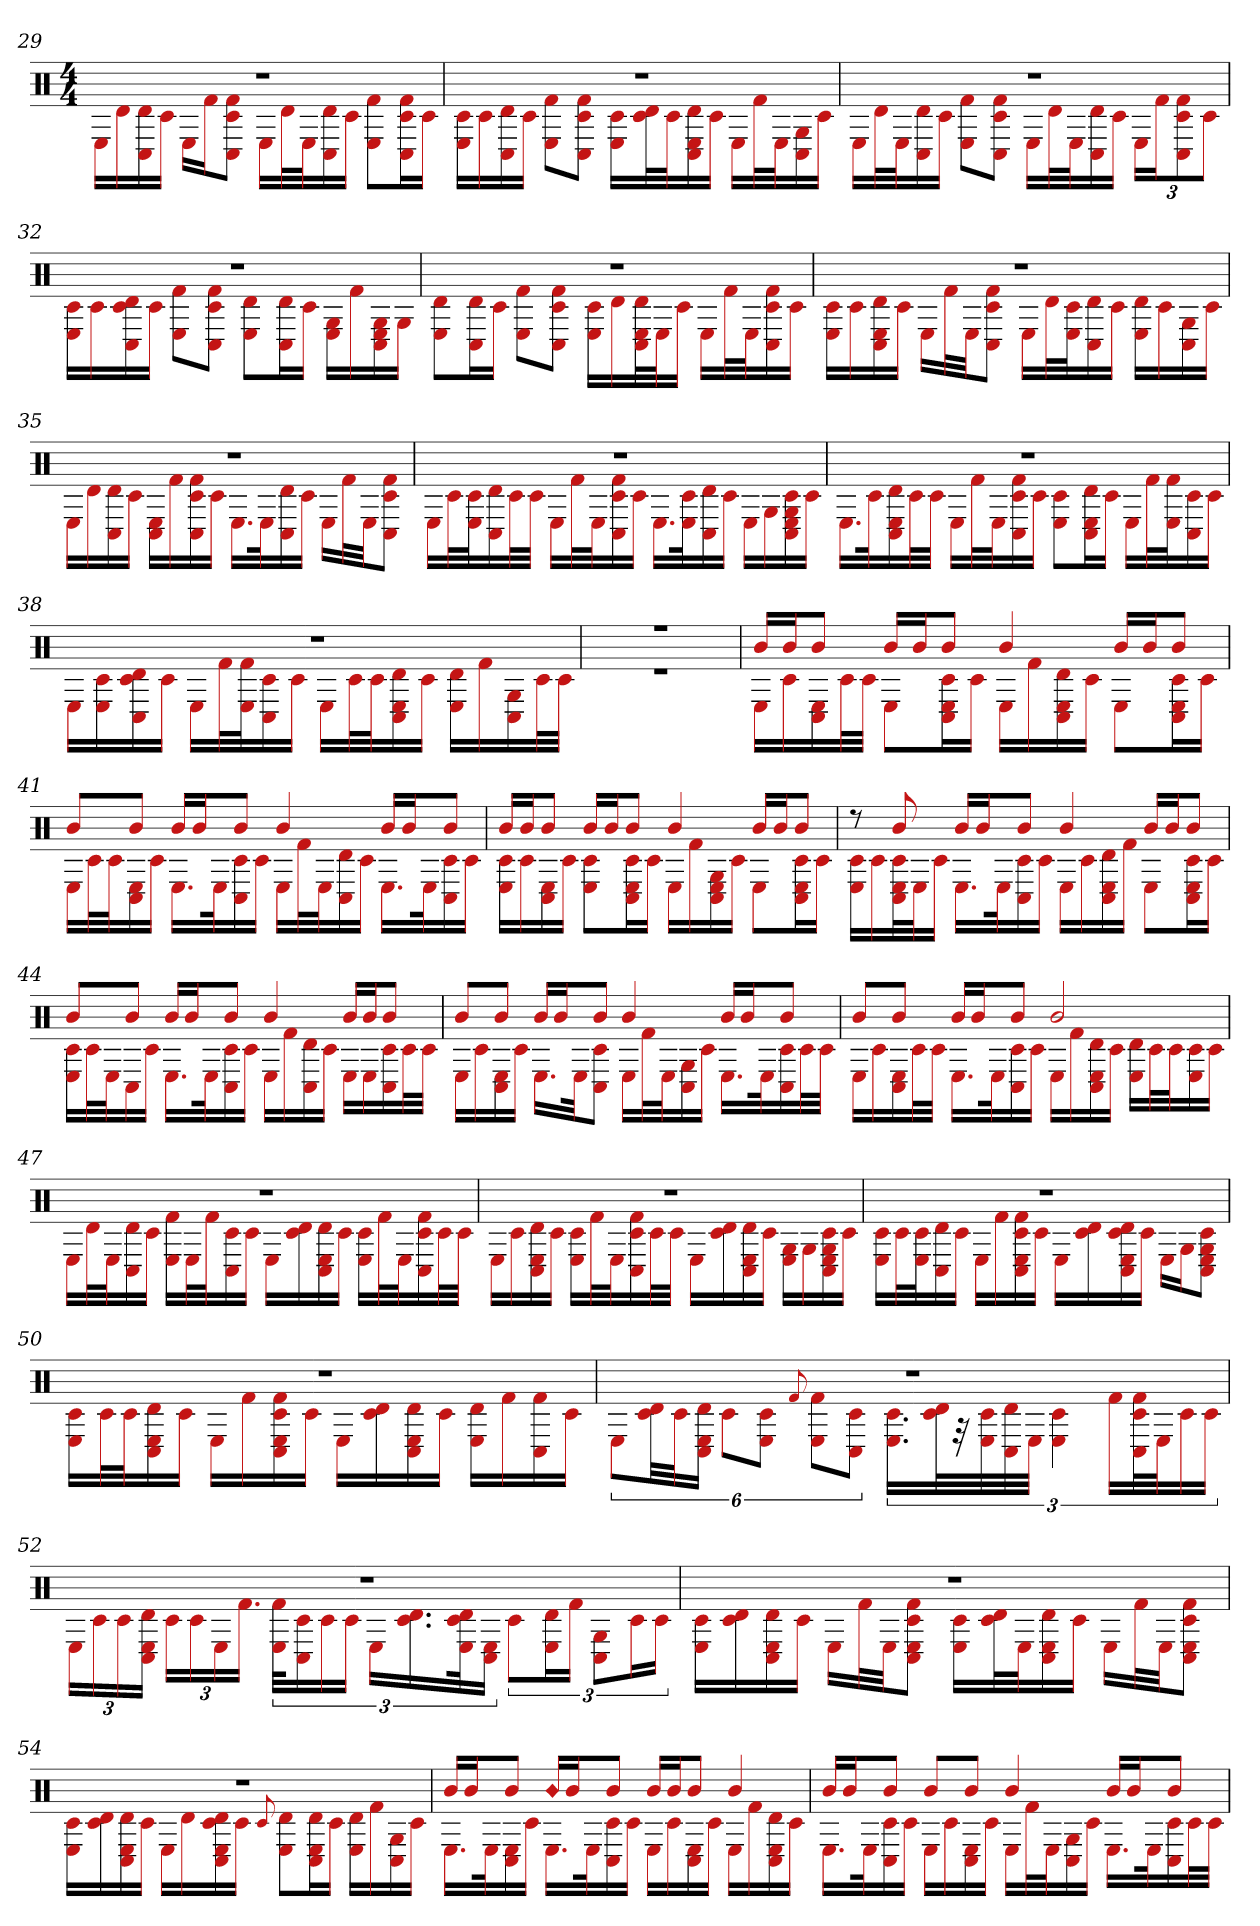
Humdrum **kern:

**kern
*part1
*staff1
*clefX
*k[]
*M4/4
=29
*^
1r	16ELL
.	16d
.	16d 16C#
.	16c#JJ
.	16ELL
.	16f#J
.	8C# 8f# 8c#J
.	16ELL
.	32dL
.	32EJ
.	16C# 16d
.	16c#JJ
.	8E 8f#L
.	16f# 16C# 16c#L
.	16c#JJ
=30	=30
1r	16c# 16ELL
.	16c#
.	16d 16C#
.	16c#JJ
.	8E 8f#L
.	8f# 8C# 8c#J
.	16c# 16ELL
.	32c# 32dL
.	32c#J
.	16C# 16d 16E
.	16c#JJ
.	16ELL
.	32f#L
.	32EJ
.	16G 16C#
.	16c#JJ
=31	=31
1r	16ELL
.	32dL
.	32EJ
.	16C# 16d
.	16c#JJ
.	8E 8f#L
.	8C# 8f# 8c#J
.	16ELL
.	32dL
.	32EJ
.	16d 16C#
.	16c#JJ
.	24ELL
.	24f#J
.	12f# 12C# 12c#
.	12c#J
=32	=32
1r	16c# 16ELL
.	16c#
.	16c# 16d 16C#
.	16c#JJ
.	8E 8f#L
.	8f# 8C# 8c#J
.	8E 8dL
.	16d 16C#L
.	16c#JJ
.	16E 16GLL
.	16f#
.	16E 16C# 16G
.	16GJJ
=33	=33
1r	8E 8dL
.	16C# 16dL
.	16c#JJ
.	8E 8f#L
.	8f# 8C# 8c#J
.	16c# 16ELL
.	16d
.	32E 32C# 32dL
.	32EJ
.	16c#JJ
.	16ELL
.	32f#L
.	32EJ
.	16f# 16C# 16c#
.	16c#JJ
=34	=34
1r	16c# 16ELL
.	16c#
.	16d 16C# 16E
.	16c#JJ
.	16ELL
.	32f#L
.	32EJJ
.	8f# 8C# 8c#J
.	16ELL
.	32dL
.	32c# 32EJ
.	16C# 16d
.	16c#JJ
.	16E 16dLL
.	16c#
.	16G 16C#
.	16c#JJ
=35	=35
1r	16ELL
.	16d
.	16d 16C#
.	16c#JJ
.	16E 16C#LL
.	16f#
.	16f# 16c# 16C#
.	16c#JJ
.	16.ELL
.	32Ek
.	16d 16C#
.	16c#JJ
.	16ELL
.	32f#L
.	32EJJ
.	8f# 8C# 8c#J
=36	=36
1r	16ELL
.	32c#L
.	32E 32c#J
.	16C# 16d
.	32c#L
.	32c#JJJ
.	16ELL
.	32f#L
.	32EJ
.	16f# 16C# 16c#
.	16c#JJ
.	16.ELL
.	32c# 32Ek
.	16d 16C#
.	16c#JJ
.	16ELL
.	16G
.	16E 16G 16C# 16c#
.	16c#JJ
=37	=37
1r	16.ELL
.	32c#k
.	16E 16d 16C#
.	32c#L
.	32c#JJJ
.	16ELL
.	32f#L
.	32EJ
.	16f# 16c# 16C#
.	16c#JJ
.	8E 8c#L
.	16E 16d 16C#L
.	16c#JJ
.	16ELL
.	32f#L
.	32E 32f#J
.	16C# 16c#
.	16c#JJ
=38	=38
1r	16ELL
.	16c# 16E
.	16c# 16C# 16d
.	16c#JJ
.	16ELL
.	32f#L
.	32E 32f#J
.	16C# 16c#
.	16c#JJ
.	16ELL
.	32c#L
.	32c#J
.	16E 16C# 16d
.	16c#JJ
.	16E 16dLL
.	16f#
.	16G 16C#
.	32c#L
.	32c#JJJ
=39	=39
1r	1r
=40	=40
16bLL	16ELL
16bJ	16c#
8bJ	16E 16C#
.	32c#L
.	32c#JJJ
16bLL	8EL
16bJ	.
8bJ	16E 16c# 16C#L
.	16c#JJ
4b	16ELL
.	16f#
.	16d 16E 16C#
.	16c#JJ
16bLL	8EL
16bJ	.
8bJ	16E 16c# 16C#L
.	16c#JJ
=41	=41
8bL	16ELL
.	32c#L
.	32c#J
8bJ	16E 16C#
.	16c#JJ
16bLL	16.ELL
16bJ	.
.	32Ek
8bJ	16c# 16C#
.	16c#JJ
4b	16ELL
.	32f#L
.	32EJ
.	16d 16C#
.	16c#JJ
16bLL	16.ELL
16bJ	.
.	32Ek
8bJ	16c# 16C#
.	16c#JJ
=42	=42
16bLL	16c# 16ELL
16bJ	16c#
8bJ	16E 16C#
.	16c#JJ
16bLL	8c# 8EL
16bJ	.
8bJ	16E 16c# 16C#L
.	16c#JJ
4b	16ELL
.	16f#
.	16E 16G 16C#
.	16c#JJ
16bLL	8EL
16bJ	.
8bJ	16E 16C# 16c#L
.	16c#JJ
=43	=43
8r	16c# 16ELL
.	16c#
8b	32c# 32E 32C#L
.	32EJ
.	16c#JJ
16bLL	16.ELL
16bJ	.
.	32Ek
8bJ	16c# 16C#
.	16c#JJ
4b	16ELL
.	16c#
.	16E 16d 16C#
.	16f#JJ
16bLL	8EL
16bJ	.
8bJ	16E 16c# 16C#L
.	16c#JJ
=44	=44
8bL	16c# 16ELL
.	32c#L
.	32EJ
8bJ	16C#
.	16c#JJ
16bLL	16.ELL
16bJ	.
.	32Ek
8bJ	16c# 16C#
.	16c#JJ
4b	16ELL
.	16f#
.	16d 16C#
.	16c#JJ
16bLL	16ELL
16bJ	16E
8bJ	16c# 16C#
.	32c#L
.	32c#JJJ
=45	=45
8bL	16ELL
.	16c#
8bJ	16E 16C#
.	16c#JJ
16bLL	16.ELL
16bJ	.
.	32EJk
8bJ	8C# 8c#J
4b	16ELL
.	32f#L
.	32EJ
.	16G 16C#
.	16c#JJ
16bLL	16.ELL
16bJ	.
.	32Ek
8bJ	16c# 16C#
.	32c#L
.	32c#JJJ
=46	=46
8bL	16ELL
.	16c#
8bJ	16E 16C#
.	32c#L
.	32c#JJJ
16bLL	16.ELL
16bJ	.
.	32Ek
8bJ	16c# 16C#
.	16c#JJ
2b	16ELL
.	16f#
.	16E 16d 16C#
.	16c#JJ
.	16E 16dLL
.	32c#L
.	32c#J
.	16c# 16E
.	16c#JJ
=47	=47
1r	16ELL
.	32dL
.	32EJ
.	16C# 16d
.	16c#JJ
.	16E 16f#LL
.	32EL
.	32f#J
.	16c# 16C#
.	16c#JJ
.	16ELL
.	16d 16c#
.	16E 16C# 16d
.	16c#JJ
.	16c# 16ELL
.	32f#L
.	32EJ
.	16f# 16C# 16c#
.	32c#L
.	32c#JJJ
=48	=48
1r	16ELL
.	16c#
.	16E 16d 16C#
.	16c#JJ
.	16c# 16ELL
.	32f#L
.	32EJ
.	16f# 16C# 16c#
.	32c#L
.	32c#JJJ
.	16ELL
.	16d 16c#
.	16E 16d 16C#
.	16c#JJ
.	16G 16ELL
.	16G
.	16E 16C# 16G 16c#
.	16c#JJ
=49	=49
1r	16c# 16ELL
.	32c#L
.	32E 32c#J
.	16d 16C#
.	16c#JJ
.	16ELL
.	16f#
.	16E 16f# 16c# 16C#
.	16c#JJ
.	16ELL
.	16d 16c#
.	16c# 16E 16C# 16d
.	16c#JJ
.	16ELL
.	16GJ
.	8E 8G 8C# 8c#J
=50	=50
1r	16c# 16ELL
.	32c#L
.	32c#J
.	16E 16d 16C#
.	16c#JJ
.	16ELL
.	16f#
.	16E 16f# 16C# 16c#
.	16c#JJ
.	16ELL
.	16d 16c#
.	16E 16d 16C#
.	16c#JJ
.	16E 16dLL
.	16f#
.	16f# 16C#
.	16c#JJ
=51	=51
1r	12EL
.	48d 48c#LL
.	48c#J
.	24E 24d 24C#JJ
.	12c#L
.	12c# 12EJ
.	8qqf#
.	12E 12f#L
.	12C# 12c#J
.	24.c# 24.ELL
.	48d 48c#L
.	48r
.	48c# 48E
.	48d 48C#
.	48EJJJ
.	6c# 6E
.	24f#LL
.	48f# 48C# 48c#L
.	48EJ
.	24c#
.	24c#JJ
=52	=52
1r	24ELL
.	24c#
.	24c#
.	24d 24E 24C#JJ
.	24c#LL
.	24c#
.	24E
.	24.f#JJ
.	48E 48f#KLL
.	24c# 24C#
.	24c#
.	24c#JJ
.	24ELL
.	24.d 24.c#
.	48c# 48E 48dk
.	24C# 24EJJ
.	12c#L
.	24d 24EL
.	24f#JJ
.	12G 12C#L
.	24c#L
.	24c#JJ
=53	=53
1r	16E 16c#LL
.	16d 16c#
.	16E 16d 16C#
.	16c#JJ
.	16ELL
.	32f#L
.	32EJJ
.	8f# 8C# 8E 8c#J
.	16c# 16ELL
.	32d 32c#L
.	32EJ
.	16d 16C# 16E
.	16c#JJ
.	16ELL
.	32f#L
.	32EJJ
.	8f# 8C# 8E 8c#J
=54	=54
1r	16c# 16ELL
.	16c# 16d
.	16E 16d 16C#
.	16c#JJ
.	16ELL
.	16d
.	16E 16d 16C# 16c#
.	16c#JJ
.	8qqc#
.	8E 8dL
.	16d 16C# 16EL
.	16c#JJ
.	16E 16dLL
.	16f#
.	16G 16C#
.	16c#JJ
=55	=55
16bLL	16.ELL
16bJ	.
.	32Ek
8bJ	16C# 16E
.	16c#JJ
!LO:N:head=diamond	!
16bLL	16.ELL
16bJ	.
.	32Ek
8bJ	16c# 16C#
.	16c#JJ
16bLL	16ELL
16bJ	16c#
8bJ	16E 16C#
.	16c#JJ
4b	16ELL
.	16f#
.	16d 16C# 16E
.	16c#JJ
=56	=56
16bLL	16.ELL
16bJ	.
.	32Ek
8bJ	16c# 16C#
.	16c#JJ
8bL	16ELL
.	16c#
8bJ	16E 16C#
.	16c#JJ
4b	16ELL
.	32f#L
.	32EJ
.	16G 16C#
.	16c#JJ
16bLL	16.ELL
16bJ	.
.	32Ek
8bJ	16C# 16c#
.	32c#L
.	32c#JJJ
*v	*v
=
*-
